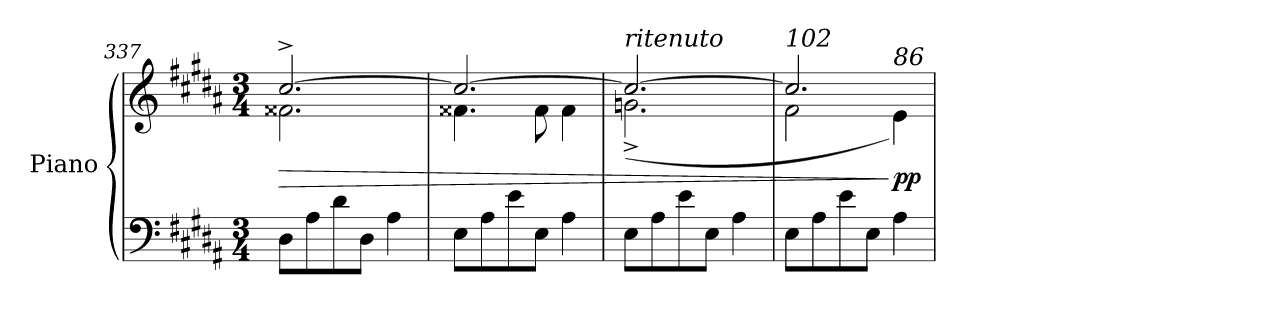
**kern	**kern	**dynam
*part1	*part1	*part1
*staff2	*staff1	*staff1/2
*I"Piano	*	*
*I'Pno	*	*
*clefF4	*clefG2	*
*k[f#c#g#d#a#]	*k[f#c#g#d#a#]	*
*M3/4	*M3/4	*
=337	=337	=337
!	!LO:TX:a:i:t=dim.	!
!	!	!LO:HP:b
*	*^	*
8D#\L	[2.cc#^/	2.f##X\	>
8A#\	.	.	.
8d#\	.	.	.
8D#\J	.	.	.
4A#\	.	.	.
=338	=338	=338	=338
8E\L	2.cc#/_	4.f##X\	.
8A#\	.	.	.
8e\	.	.	.
8E\J	.	8f##\	.
4A#\	.	4f##\	.
=339	=339	=339	=339
!	!LO:TX:a:i:t=ritenuto	!	!
8E\L	2.cc#/_	(2.gn^\	.
8A#\	.	.	.
8e\	.	.	.
8E\J	.	.	.
4A#\	.	.	.
=340	=340	=340	=340
!	!LO:TX:a:i:t=102	!	!
8E\L	2.cc#/]	2f#\	.
8A#\	.	.	.
8e\	.	.	.
8E\J	.	.	.
!	!	!LO:TX:a:i:t=86	!
!	!	!	!LO:DY:n=1:b
4A#\	.	4e\)	] pp
*	*v	*v	*
=	=	=
*-	*-	*-
